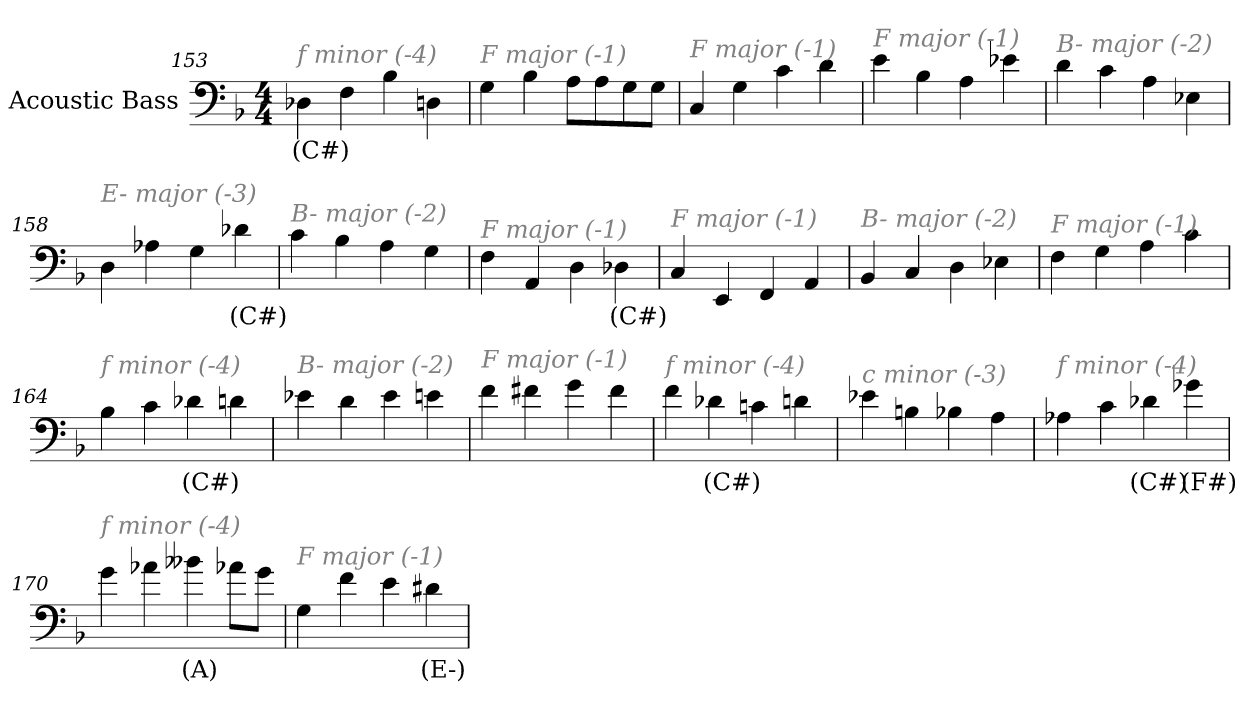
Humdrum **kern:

**kern	**text
*part1	*part1
*staff1	*staff1
*I"Acoustic Bass	*
*clefF4	*
*ITrd7c12	*
*k[b-]	*
*F:	*
*M4/4	*
=153	=153
!LO:TX:i:color=#808080:t=f minor (-4)	!
4DD-Xi	(C#)
4FF	.
4BB-	.
4DD	.
=154	=154
!LO:TX:i:color=#808080:t=F major (-1)	!
4GG	.
4BB-	.
8AAL	.
8AA	.
8GG	.
8GGJ	.
=155	=155
!LO:TX:i:color=#808080:t=F major (-1)	!
4CC	.
4GG	.
4C	.
4D	.
=156	=156
!LO:TX:i:color=#808080:t=F major (-1)	!
4E	.
4BB-	.
4AA	.
4E-X	.
=157	=157
!LO:TX:i:color=#808080:t=B- major (-2)	!
4D	.
4C	.
4AA	.
4EE-X	.
=158	=158
!LO:TX:i:color=#808080:t=E- major (-3)	!
4DD	.
4AA-X	.
4GG	.
4D-Xi	(C#)
=159	=159
!LO:TX:i:color=#808080:t=B- major (-2)	!
4C	.
4BB-	.
4AA	.
4GG	.
=160	=160
!LO:TX:i:color=#808080:t=F major (-1)	!
4FF	.
4AAA	.
4DD	.
4DD-Xi	(C#)
=161	=161
!LO:TX:i:color=#808080:t=F major (-1)	!
4CC	.
4EEE	.
4FFF	.
4AAA	.
=162	=162
!LO:TX:i:color=#808080:t=B- major (-2)	!
4BBB-	.
4CC	.
4DD	.
4EE-X	.
=163	=163
!LO:TX:i:color=#808080:t=F major (-1)	!
4FF	.
4GG	.
4AA	.
4C	.
=164	=164
!LO:TX:i:color=#808080:t=f minor (-4)	!
4BB-	.
4C	.
4D-Xi	(C#)
4D	.
=165	=165
!LO:TX:i:color=#808080:t=B- major (-2)	!
4E-X	.
4D	.
4E-	.
4En	.
=166	=166
!LO:TX:i:color=#808080:t=F major (-1)	!
4F	.
4F#X	.
4G	.
4F#	.
=167	=167
!LO:TX:i:color=#808080:t=f minor (-4)	!
4F	.
4D-Xi	(C#)
4Cn	.
4D	.
=168	=168
!LO:TX:i:color=#808080:t=c minor (-3)	!
4E-X	.
4BBn	.
4BB-X	.
4AA	.
=169	=169
!LO:TX:i:color=#808080:t=f minor (-4)	!
4AA-X	.
4C	.
4D-Xi	(C#)
4G-Xi	(F#)
=170	=170
!LO:TX:i:color=#808080:t=f minor (-4)	!
4G	.
4A-X	.
4B--Xj	(A)
8A-XL	.
8GJ	.
=171	=171
!LO:TX:i:color=#808080:t=F major (-1)	!
4GG	.
4F	.
4E	.
4D#Xj	(E-)
=	=
*-	*-
